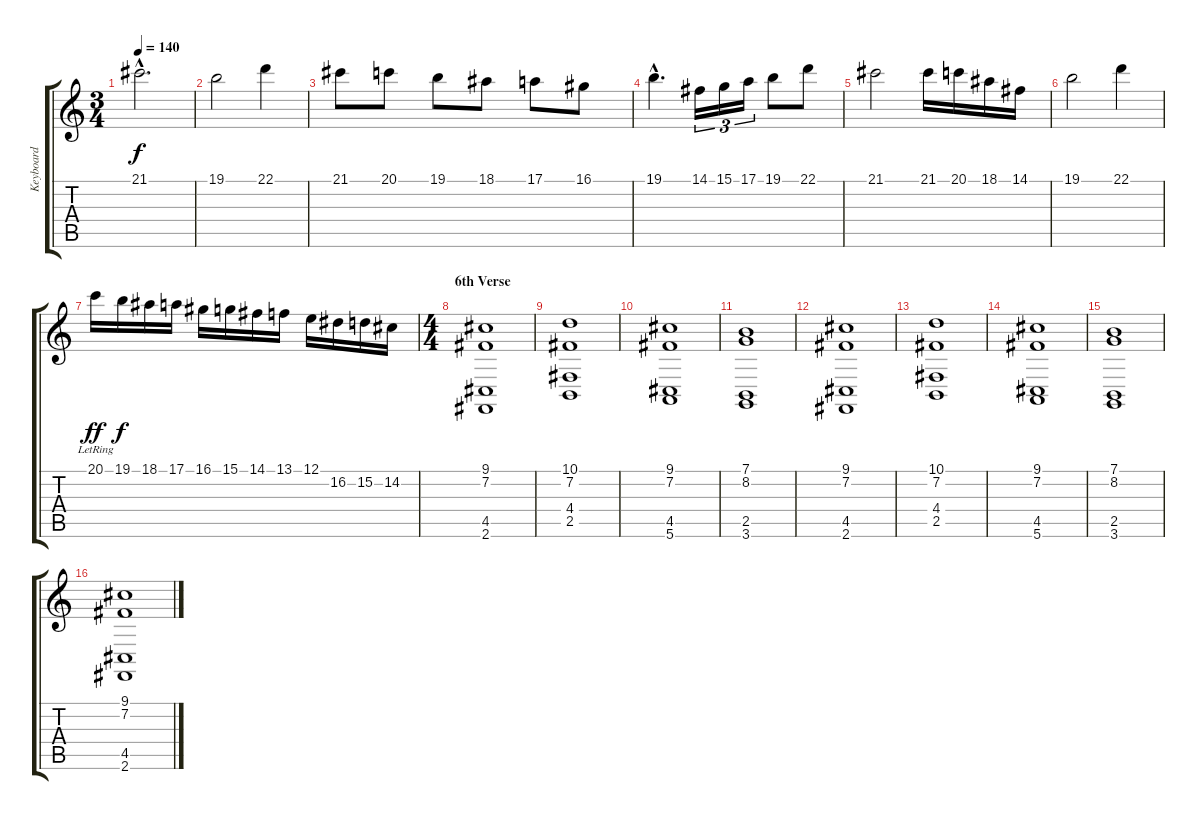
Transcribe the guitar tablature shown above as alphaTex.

\track ("Keyboard" "Keyboard") {instrument stringensemble1}
\staff {score tabs}
\tuning (E4 B3 G3 D3 A2 E2) {hide}
\ts (3 4)
\tempo 140
\clef g2
\ks c
21.1{hac}.2{d dy f} |
19.1.2 22.1.4 |
21.1.8 20.1.8 19.1.8 18.1.8 17.1.8 16.1.8 |
19.1{hac}.4{d} 14.1.16{tu (3 2)} 15.1.16{tu (3 2)} 17.1.16{tu (3 2)} 19.1.8 22.1.8 |
21.1.2 21.1.16 20.1.16 18.1.16 14.1.16 |
19.1.2 22.1.4 |
20.1{lr}.16{dy ff} 19.1.16{dy f} 18.1.16 17.1.16 16.1.16 15.1.16 14.1.16 13.1.16 12.1.16 16.2.16 15.2.16 14.2.16 |
\ts (4 4)
\section ("" "6th Verse")
(9.1 7.2 4.5 2.6).1{volume 14 instrument pad2warm} |
(10.1 7.2 4.4 2.5).1 |
(9.1 7.2 4.5 5.6).1 |
(7.1 8.2 2.5 3.6).1 |
(9.1 7.2 4.5 2.6).1 |
(10.1 7.2 4.4 2.5).1 |
(9.1 7.2 4.5 5.6).1 |
(7.1 8.2 2.5 3.6).1 |
(9.1 7.2 4.5 2.6).1
